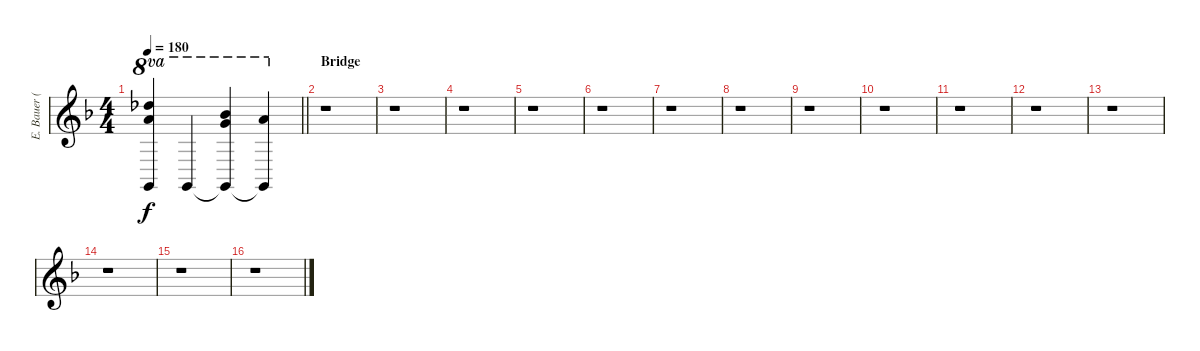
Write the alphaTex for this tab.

\track ("E. Bauer (Keyboard)" "E. Bauer (") {instrument acousticgrandpiano}
\staff {score}
\tuning (E4 B3 G3 D3 A2 E2) {hide}
\ts (4 4)
\tempo 180
\clef g2
\barLineRight lightlight
\ks dminor
(21.1 22.2 5.4{t}).4{ot 8va dy f} 5.4.4{ot 8va} (18.1 20.2 5.4{t}).4{ot 8va} (17.1 5.4{t}).4{ot 8va} |
\section ("" "Bridge")
r.1 |
r.1 |
r.1 |
r.1 |
r.1 |
r.1 |
r.1 |
r.1 |
r.1 |
r.1 |
r.1 |
r.1 |
r.1 |
r.1 |
r.1
